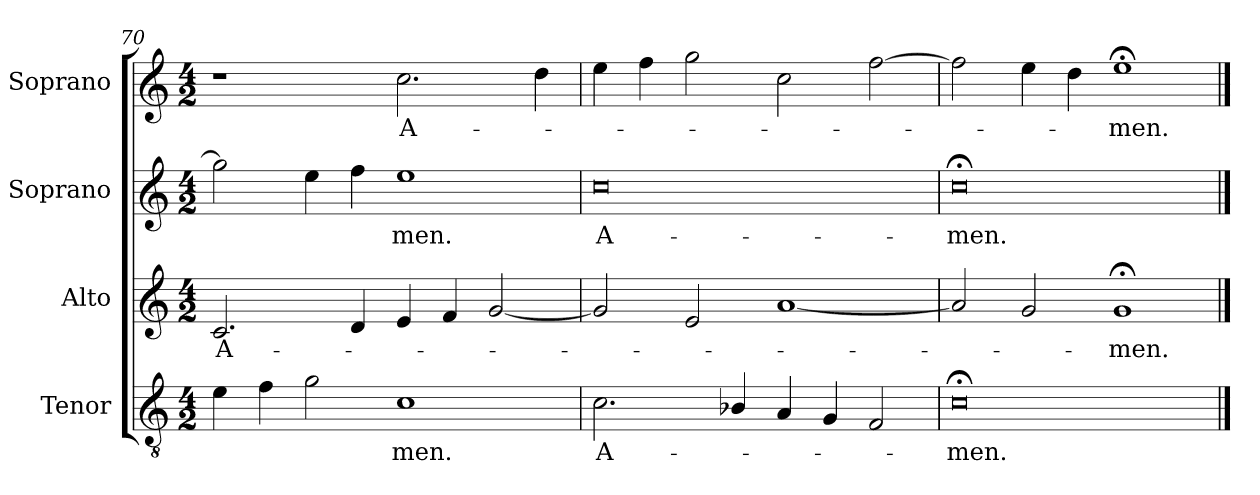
**kern	**text	**kern	**text	**kern	**text	**kern	**text
*part4	*part4	*part3	*part3	*part2	*part2	*part1	*part1
*staff4	*staff4	*staff3	*staff3	*staff2	*staff2	*staff1	*staff1
*I"Tenor	*	*I"Alto	*	*I"Soprano	*	*I"Soprano	*
*I'T.	*	*I'A.	*	*I'S.	*	*I'S.	*
*clefGv2	*	*clefG2	*	*clefG2	*	*clefG2	*
*ITrd7c12	*	*	*	*	*	*	*
*k[]	*	*k[]	*	*k[]	*	*k[]	*
*C:	*	*C:	*	*C:	*	*C:	*
*M4/2	*	*M4/2	*	*M4/2	*	*M4/2	*
=70	=70	=70	=70	=70	=70	=70	=70
!	!	!	!LO:LY:b:color=#000000	!	!	!	!
4Ei\	.	2.ci/	A-	2ggi\]	.	1r	.
4Fi\	.	.	.	.	.	.	.
2Gi\	.	.	.	4eei\	.	.	.
.	.	4di/	.	4ffi\	.	.	.
!	!LO:LY:b:color=#000000	!	!	!	!	!	!
!	!	!	!	!	!LO:LY:b:color=#000000	!	!
!	!	!	!	!	!	!	!LO:LY:b:color=#000000
1Ci	-men.	4ei/	.	1eei	-men.	2.cci\	A-
.	.	4fi/	.	.	.	.	.
.	.	[2gi/	.	.	.	.	.
.	.	.	.	.	.	4ddi\	.
=71	=71	=71	=71	=71	=71	=71	=71
!	!LO:LY:b:color=#000000	!	!	!	!	!	!
!	!	!	!	!	!LO:LY:b:color=#000000	!	!
2.Ci\	A-	2gi/]	.	0cci	A-	4eei\	.
.	.	.	.	.	.	4ffi\	.
.	.	2ei/	.	.	.	2ggi\	.
4BB-Xi/	.	.	.	.	.	.	.
4AAi/	.	[1ai	.	.	.	2cci\	.
4GGi/	.	.	.	.	.	.	.
2FFi/	.	.	.	.	.	[2ffi\	.
=72	=72	=72	=72	=72	=72	=72	=72
!	!LO:LY:b:color=#000000	!	!	!	!	!	!
!	!	!	!	!	!LO:LY:b:color=#000000	!	!
0C;i	-men.	2ai/]	.	0cc;i	-men.	2ffi\]	.
.	.	2gi/	.	.	.	4eei\	.
.	.	.	.	.	.	4ddi\	.
!	!	!	!LO:LY:b:color=#000000	!	!	!	!
!	!	!	!	!	!	!	!LO:LY:b:color=#000000
.	.	1g;i	-men.	.	.	1ee;i	-men.
==	==	==	==	==	==	==	==
*-	*-	*-	*-	*-	*-	*-	*-
